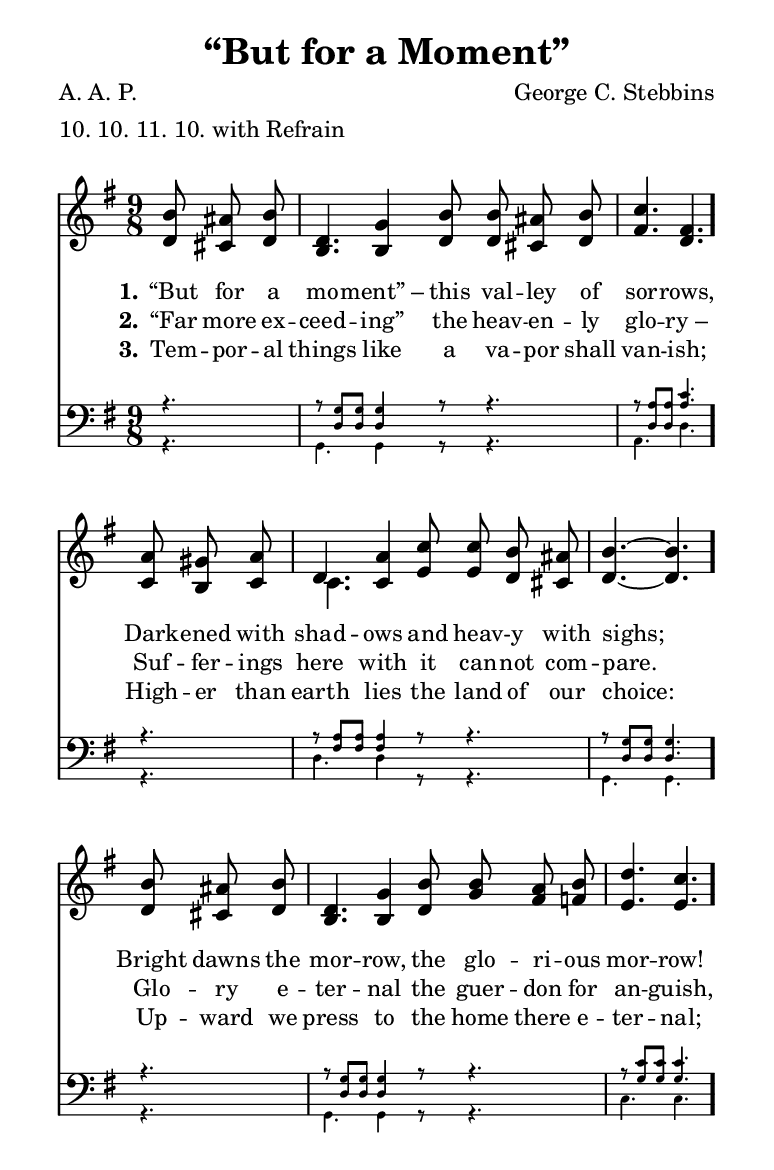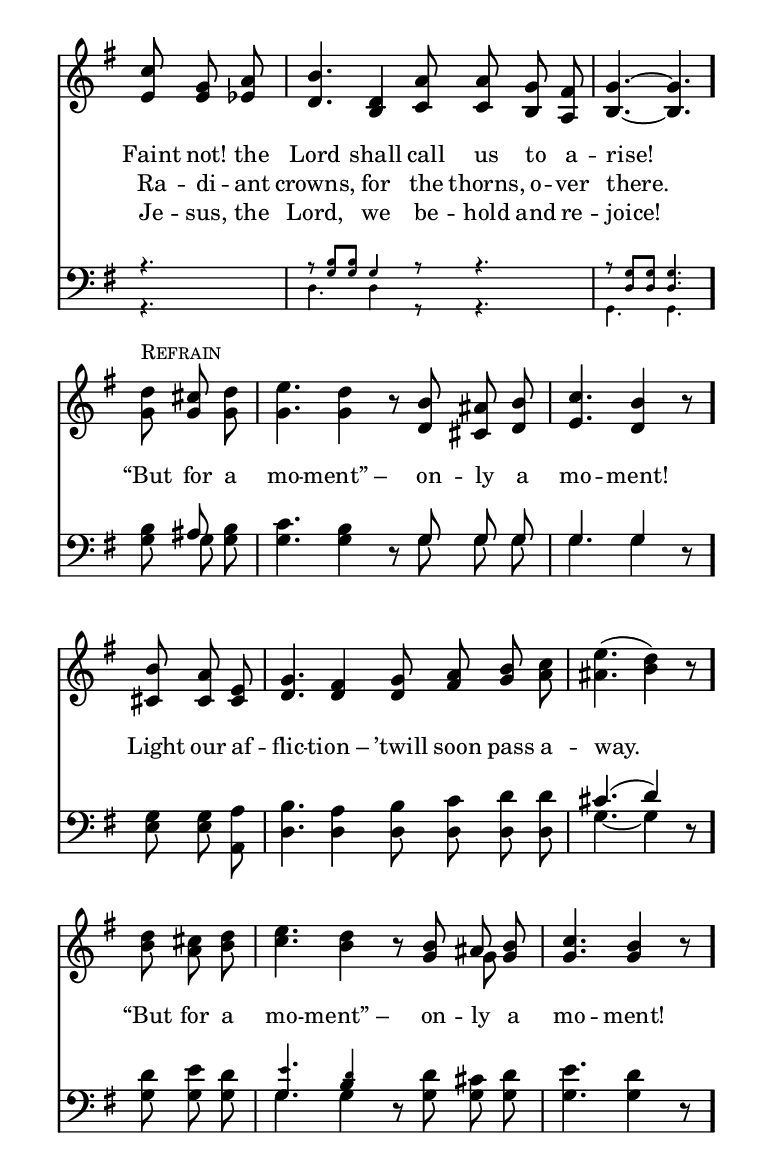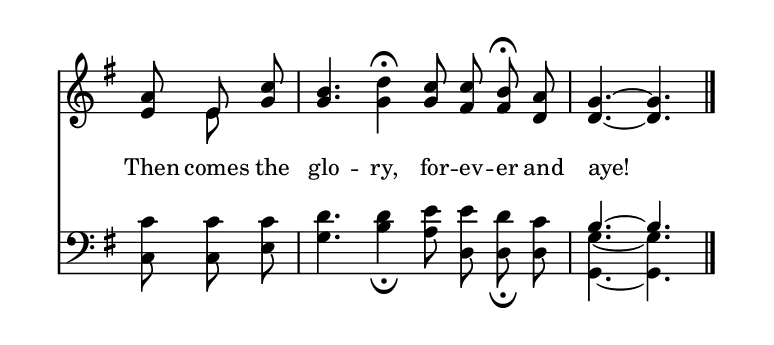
\include "common/global.ily"
\paper {
  \include "common/paper.ily"
  ragged-last-bottom = ##t
  page-count = #(cond (is-eogsized 2) (#t #f))
  system-count = #(cond (is-eogsized 6) (#t #f))
}

\header{
  hymnnumber = "207"
  title = "“But for a Moment”"
  tunename = ""
  meter = "10. 10. 11. 10. with Refrain"
  poet = "A. A. P."
  composer = "George C. Stebbins"
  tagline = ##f
}

ta = { \tempo 4=80 }
tb = { \tempo 4=40 }

global = {
  \include "common/overrides.ily"
  \override Staff.TimeSignature.style = #'numbered
  \time 9/8
  \override Score.MetronomeMark.transparent = ##t % hide all fermata changes too
  \ta
  \key g \major
  \partial 4.
  \autoBeamOff
}

patternA = { c8 c c | c4. c4 c8 c c c | c4. c }
patternB = { c8 c c | c4. c4 c8 c c c | c4. ~ c }
patternC = { c8 c c | c4. c4 r8 c c c | c4. c4 c8 }
patternD = { c8 c c | c4. c4 c8 c c c | c4. c4 c8 }

notesSoprano = {
\global
\relative c'' {

  \changePitch \patternA { b ais b d, g b b ais b | c fis, }
  \changePitch \patternB { a gis a | d, a' c c b ais | b b }
  \changePitch \patternA { b ais b | d, g b b a b | d c }
  \changePitch \patternB { c g a | b d, a' a g fis | g g }

  << s^\markup { \small \caps "Refrain" }
  \changePitch \patternC { d' cis d | e d b ais b | c b r } >>
  \changePitch \patternD { b a e | g fis g a b c | e( d) r }
  \changePitch \patternC { d cis d | e d b ais b | c b r }
  \changePitch \patternA { a e c' | b \tb d\fermata \ta c c \tb b\fermata \ta a | g ~ g }

  \bar "|."

}
}

notesAlto = {
\global
\relative e' {

  \changePitch \patternA { d cis d | b b d d cis d | fis d }
  \changePitch \patternB { c b c | c c e e d cis | d d }
  \changePitch \patternA { d cis d | b b d g fis f | e e }
  \changePitch \patternB { e e ees | d b c c b a | b b }

  \changePitch \patternC { g' g g | g g d cis d | e d r }
  \changePitch \patternD { cis cis cis | d d d fis g a | ais( b) r }
  \changePitch \patternC { b ais b | c b g g g | g g r }
  \changePitch \patternA { e e g | g g g fis fis d | d ~ d }

}
}

notesTenorVerse = {
\global
\relative a {

  \magnifyMusic 0.63 {
  \override Score.SpacingSpanner.spacing-increment = #(* 1.2 0.63)
  r4. | r8 <g d>[ <g d>] <g d>4 r8 r4. | r8 <a d,>[ <a d,>] <c a>4.
  r4. | r8 <a fis>[ <a fis>] <a fis>4 r8 r4. | r8 <g d>[ <g d>] <g d>4.
  r4. | r8 <g d>[ <g d>] <g d>4 r8 r4. | r8 <c g>[ <c g>] <c g>4.
  r4. | r8 <b g>[ <b g>] g4 r8 r4. | r8 <g d>[ <g d>] <g d>4.
  }

}
}

notesTenorChorus = {
\global
\relative a {

  \repeat unfold 36 \skip 4
  \changePitch \patternC { b ais b | c b g g g | g g r }
  \changePitch \patternD { g g a | b a b c d d | cis( d) r }
  \changePitch \patternC { d e d | <g, \tweak font-size #-4 e'> <b \tweak font-size #-4 d> d cis d | e d r }
  \changePitch \patternA { c c c | d d e e d c | b ~ b }

}
}

notesBassVerse = {
\global
\relative f, {

  \magnifyMusic 0.63 {
  \override Score.SpacingSpanner.spacing-increment = #(* 1.2 0.63)
  r4. | g4. g4 r8 r4. | a4. d4.
  r4. | d4. d4 r8 r4. | g,4. g4.
  r4. | g4. g4 r8 r4. | c4. c4.
  r4. | d4. d4 r8 r4. | g,4. g4.
  }

}
}

notesBassChorus = {
\global
\relative f, {

  \repeat unfold 36 \skip 4
  \changePitch \patternC { g' g g | g g g g g | g g r }
  \changePitch \patternD { e e a, | d d d d d d | g ~ g r }
  \changePitch \patternC { g g g | g g g g g | g g r }
  \changePitch \patternA { c, c e | g b_\fermata a d, d_\fermata d | < g g, > ~ < g g, > }

}
}

Refrain = \lyricmode {

“But for a mo -- ment”_– on -- ly a mo -- ment! \bar "."
Light our af -- flic -- tion_– ’twill soon pass a -- way. \bar "."
“But for a mo -- ment”_– on -- ly a mo -- ment! \bar "."
Then comes the glo -- ry, for -- ev -- er and aye! \bar "."

}

wordsA = \lyricmode {
\set stanza = "1."

“But for a mo -- ment”_– this val -- ley of sor -- rows, \bar "."
Dark -- ened with shad -- ows and heav -- y with sighs; \bar "."
Bright dawns the mor -- row, the glo -- ri -- ous mor -- row! \bar "."
Faint not! the Lord shall call us to a -- rise! \bar "."

}

wordsB = \lyricmode {
\set stanza = "2."

“Far more ex -- ceed -- ing” the heav -- en -- ly glo -- ry_–
Suf -- fer -- ings here with it can -- not com -- pare.
Glo -- ry e -- ter -- nal the guer -- don for an -- guish,
Ra -- di -- ant crowns, for the thorns, o -- ver there.

\Refrain

}

wordsC = \lyricmode {
\set stanza = "3."

Tem -- por -- al things like a va -- por shall van -- ish;
High -- er than earth lies the land of our choice:
Up -- ward we press to the home there e -- ter -- nal;
Je -- sus, the Lord, we be -- hold and re -- joice!

}

\score {
  \context ChoirStaff <<
    \context Staff = upper <<
      \set Staff.autoBeaming = ##f
      \set ChoirStaff.systemStartDelimiter = #'SystemStartBar
      \set ChoirStaff.printPartCombineTexts = ##f
      \partcombine #'(2 . 11) \notesSoprano \notesAlto
      \context NullVoice = sopranos { \voiceOne << \notesSoprano >> }
      \context Lyrics = one   \lyricsto sopranos \wordsA
      \context Lyrics = two   \lyricsto sopranos \wordsB
      \context Lyrics = three \lyricsto sopranos \wordsC
    >>
    \context Staff = men <<
      \set Staff.autoBeaming = ##f
      \clef bass
      \set ChoirStaff.printPartCombineTexts = ##f
      \context Voice = tenors { \voiceOne << \notesTenorVerse >> }
      \context Voice = basses { \voiceTwo << \notesBassVerse >> }
      \partcombine #'(2 . 11) \notesTenorChorus \notesBassChorus
    >>
  >>
  \layout {
    \include "common/layout.ily"
  }
  #(cond ((ly:get-option 'eog-midi-permitted) #{ \midi{
    \include "common/midi.ily"
  } #}))
}

\version "2.19.49"  % necessary for upgrading to future LilyPond versions.

% vi:set et ts=2 sw=2 ai nocindent syntax=lilypond:
